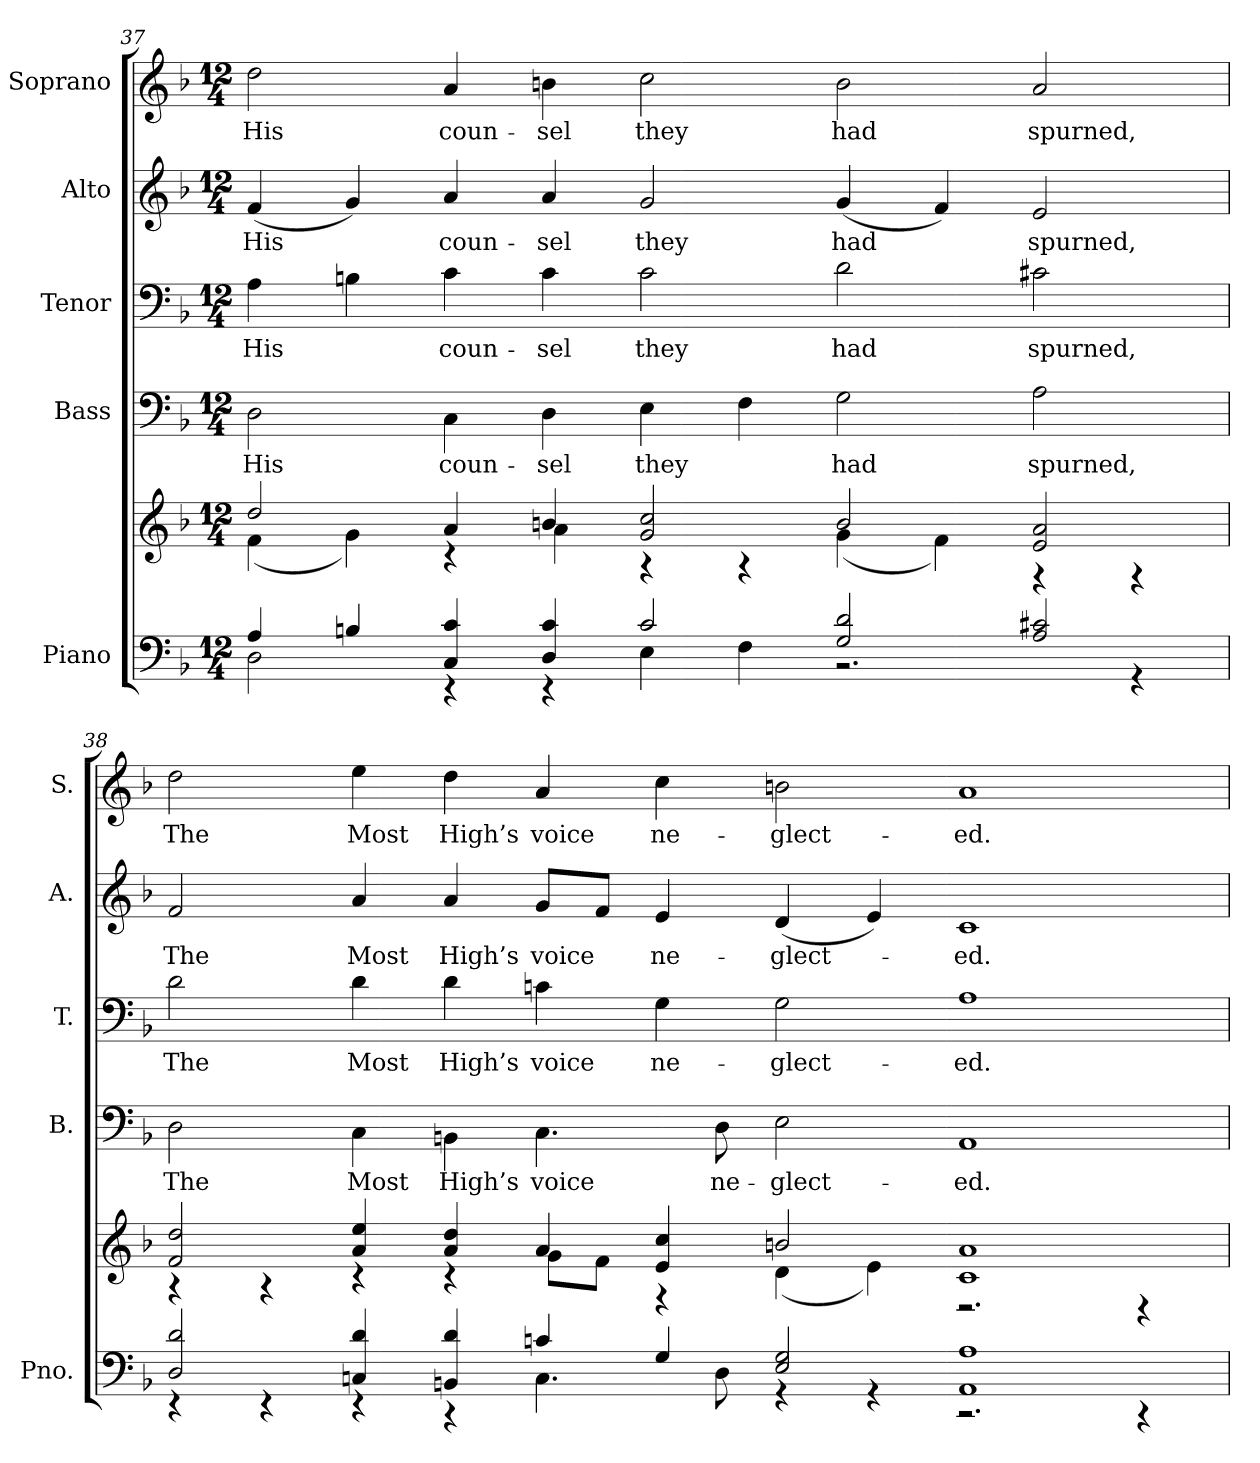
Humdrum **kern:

**kern	**kern	**kern	**text	**kern	**text	**kern	**text	**kern	**text
*part5	*part5	*part4	*part4	*part3	*part3	*part2	*part2	*part1	*part1
*staff6	*staff5	*staff4	*staff4	*staff3	*staff3	*staff2	*staff2	*staff1	*staff1
*I"Piano	*	*I"Bass	*	*I"Tenor	*	*I"Alto	*	*I"Soprano	*
*I'Pno.	*	*I'B.	*	*I'T.	*	*I'A.	*	*I'S.	*
!!LO:PB:g=z
*clefF4	*clefG2	*clefF4	*	*clefF4	*	*clefG2	*	*clefG2	*
*k[b-]	*k[b-]	*k[b-]	*	*k[b-]	*	*k[b-]	*	*k[b-]	*
*F:	*F:	*F:	*	*F:	*	*F:	*	*F:	*
*M12/4	*M12/4	*M12/4	*	*M12/4	*	*M12/4	*	*M12/4	*
=37	=37	=37	=37	=37	=37	=37	=37	=37	=37
*^	*^	*	*	*	*	*	*	*	*
!	!	!	!	!	!LO:LY:b:color=#000000	!	!	!	!	!	!
!	!	!	!	!	!	!	!LO:LY:b:color=#000000	!	!	!	!
!	!	!	!	!	!	!	!	!	!LO:LY:b:color=#000000	!	!
!	!	!	!	!	!	!	!	!	!	!	!LO:LY:b:color=#000000
4Ai/	2Di\	2ddi/	(4fi\	2Di\	His	4Ai\	His	(4fi/	His	2ddi\	His
4Bni/	.	.	4gi\)	.	.	4Bni\	.	4gi/)	.	.	.
!	!	!	!	!	!LO:LY:b:color=#000000	!	!	!	!	!	!
!	!	!	!	!	!	!	!LO:LY:b:color=#000000	!	!	!	!
!	!	!	!	!	!	!	!	!	!LO:LY:b:color=#000000	!	!
!	!	!	!	!	!	!	!	!	!	!	!LO:LY:b:color=#000000
4Ci/ 4ci	4r	4ai/	4r	4Ci\	coun-	4ci\	coun-	4ai/	coun-	4ai/	coun-
!	!	!	!	!	!LO:LY:b:color=#000000	!	!	!	!	!	!
!	!	!	!	!	!	!	!LO:LY:b:color=#000000	!	!	!	!
!	!	!	!	!	!	!	!	!	!LO:LY:b:color=#000000	!	!
!	!	!	!	!	!	!	!	!	!	!	!LO:LY:b:color=#000000
4Di/ 4ci	4r	4bni/	4ai\	4Di\	-sel	4ci\	-sel	4ai/	-sel	4bni\	-sel
!	!	!	!	!	!LO:LY:b:color=#000000	!	!	!	!	!	!
!	!	!	!	!	!	!	!LO:LY:b:color=#000000	!	!	!	!
!	!	!	!	!	!	!	!	!	!LO:LY:b:color=#000000	!	!
!	!	!	!	!	!	!	!	!	!	!	!LO:LY:b:color=#000000
2ci/	4Ei\	2gi/ 2cci	4r	4Ei\	they	2ci\	they	2gi/	they	2cci\	they
.	4Fi\	.	4r	4Fi\	.	.	.	.	.	.	.
!	!	!	!	!	!LO:LY:b:color=#000000	!	!	!	!	!	!
!	!	!	!	!	!	!	!LO:LY:b:color=#000000	!	!	!	!
!	!	!	!	!	!	!	!	!	!LO:LY:b:color=#000000	!	!
!	!	!	!	!	!	!	!	!	!	!	!LO:LY:b:color=#000000
2Gi/ 2di	2.r	2bi/	(4gi\	2Gi\	had	2di\	had	(4gi/	had	2bi\	had
.	.	.	4fi\)	.	.	.	.	4fi/)	.	.	.
!	!	!	!	!	!LO:LY:b:color=#000000	!	!	!	!	!	!
!	!	!	!	!	!	!	!LO:LY:b:color=#000000	!	!	!	!
!	!	!	!	!	!	!	!	!	!LO:LY:b:color=#000000	!	!
!	!	!	!	!	!	!	!	!	!	!	!LO:LY:b:color=#000000
2Ai/ 2c#Xi	.	2ei/ 2ai	4r	2Ai\	spurned,	2c#Xi\	spurned,	2ei/	spurned,	2ai/	spurned,
.	4r	.	4r	.	.	.	.	.	.	.	.
=38	=38	=38	=38	=38	=38	=38	=38	=38	=38	=38	=38
!	!	!	!	!	!LO:LY:b:color=#000000	!	!	!	!	!	!
!	!	!	!	!	!	!	!LO:LY:b:color=#000000	!	!	!	!
!	!	!	!	!	!	!	!	!	!LO:LY:b:color=#000000	!	!
!	!	!	!	!	!	!	!	!	!	!	!LO:LY:b:color=#000000
2Di/ 2di	4r	2fi/ 2ddi	4r	2Di\	The	2di\	The	2fi/	The	2ddi\	The
.	4r	.	4r	.	.	.	.	.	.	.	.
!	!	!	!	!	!LO:LY:b:color=#000000	!	!	!	!	!	!
!	!	!	!	!	!	!	!LO:LY:b:color=#000000	!	!	!	!
!	!	!	!	!	!	!	!	!	!LO:LY:b:color=#000000	!	!
!	!	!	!	!	!	!	!	!	!	!	!LO:LY:b:color=#000000
4Cni/ 4di	4r	4ai/ 4eei	4r	4Ci\	Most	4di\	Most	4ai/	Most	4eei\	Most
!	!	!	!	!	!LO:LY:b:color=#000000	!	!	!	!	!	!
!	!	!	!	!	!	!	!LO:LY:b:color=#000000	!	!	!	!
!	!	!	!	!	!	!	!	!	!LO:LY:b:color=#000000	!	!
!	!	!	!	!	!	!	!	!	!	!	!LO:LY:b:color=#000000
4BBni/ 4di	4r	4ai/ 4ddi	4r	4BBni\	High’s	4di\	High’s	4ai/	High’s	4ddi\	High’s
!	!	!	!	!	!LO:LY:b:color=#000000	!	!	!	!	!	!
!	!	!	!	!	!	!	!LO:LY:b:color=#000000	!	!	!	!
!	!	!	!	!	!	!	!	!	!LO:LY:b:color=#000000	!	!
!	!	!	!	!	!	!	!	!	!	!	!LO:LY:b:color=#000000
4cni/	4.Ci\	4ai/	8gi\L	4.Ci\	voice	4cni\	voice	8gi/L	voice	4ai/	voice
.	.	.	8fi\J	.	.	.	.	8fi/J	.	.	.
!	!	!	!	!	!	!	!LO:LY:b:color=#000000	!	!	!	!
!	!	!	!	!	!	!	!	!	!LO:LY:b:color=#000000	!	!
!	!	!	!	!	!	!	!	!	!	!	!LO:LY:b:color=#000000
4Gi/	.	4ei/ 4cci	4r	.	.	4Gi\	ne-	4ei/	ne-	4cci\	ne-
!	!	!	!	!	!LO:LY:b:color=#000000	!	!	!	!	!	!
.	8Di\	.	.	8Di\	ne-	.	.	.	.	.	.
!	!	!	!	!	!LO:LY:b:color=#000000	!	!	!	!	!	!
!	!	!	!	!	!	!	!LO:LY:b:color=#000000	!	!	!	!
!	!	!	!	!	!	!	!	!	!LO:LY:b:color=#000000	!	!
!	!	!	!	!	!	!	!	!	!	!	!LO:LY:b:color=#000000
2Ei/ 2Gi	4r	2bni/	(4di\	2Ei\	-glect-	2Gi\	-glect-	(4di/	-glect-	2bni\	-glect-
.	4r	.	4ei\)	.	.	.	.	4ei/)	.	.	.
!	!	!	!	!	!LO:LY:b:color=#000000	!	!	!	!	!	!
!	!	!	!	!	!	!	!LO:LY:b:color=#000000	!	!	!	!
!	!	!	!	!	!	!	!	!	!LO:LY:b:color=#000000	!	!
!	!	!	!	!	!	!	!	!	!	!	!LO:LY:b:color=#000000
1AAi 1Ai	2.r	1ci 1ai	2.r	1AAi	-ed.	1Ai	-ed.	1ci	-ed.	1ai	-ed.
.	4r	.	4r	.	.	.	.	.	.	.	.
*v	*v	*	*	*	*	*	*	*	*	*	*
*	*v	*v	*	*	*	*	*	*	*	*
=	=	=	=	=	=	=	=	=	=
*-	*-	*-	*-	*-	*-	*-	*-	*-	*-
